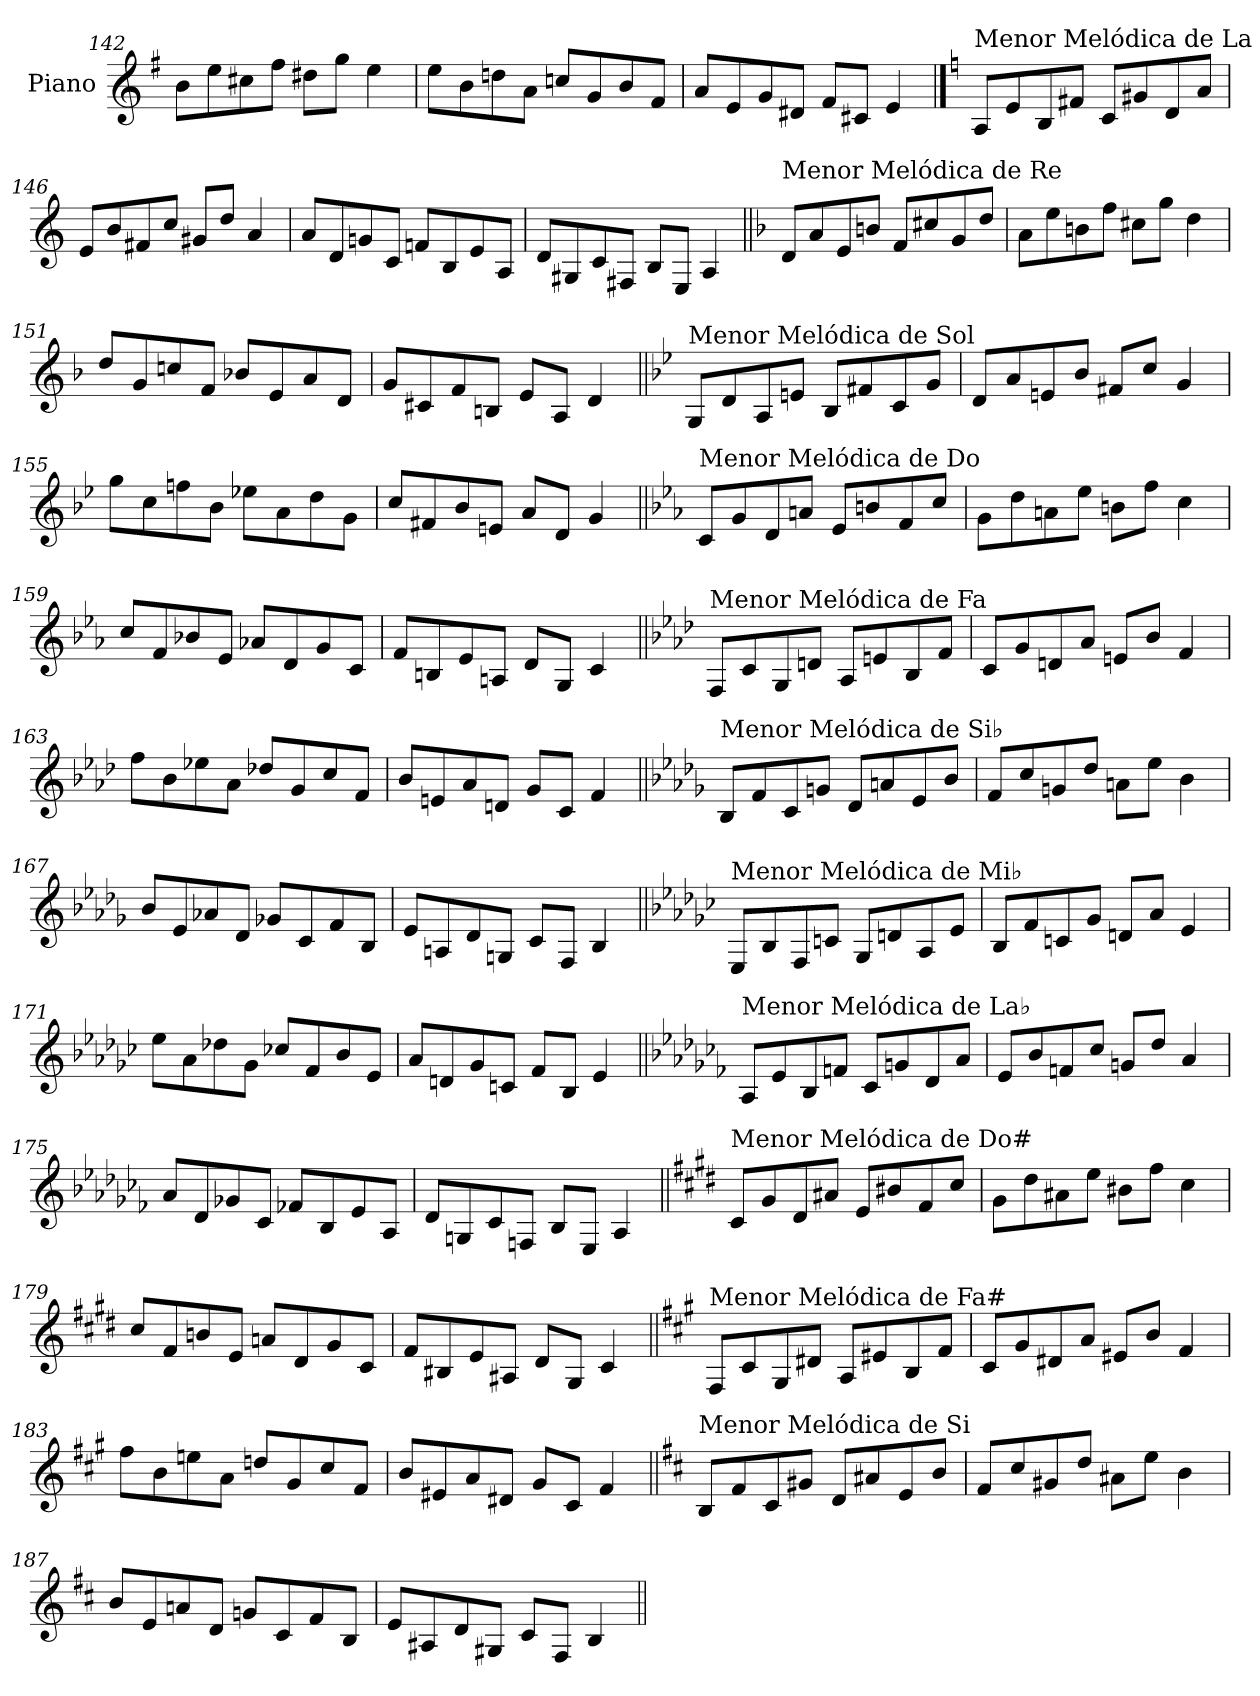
**kern
*part1
*staff1
*I"Piano
*I'Pno.
*clefG2
*k[f#]
=142
8b\L
8ee\
8cc#X\
8ff#\J
8dd#X\L
8gg\J
4ee\
=143
8ee\L
8b\
8ddn\
8a\J
8ccn/L
8g/
8b/
8f#/J
=144
8a/L
8e/
8g/
8d#X/J
8f#/L
8c#X/J
4e/
!!LO:PB:g=z
==145
*k[]
!LO:TX:a:t=Menor Melódica de La
8A/L
8e/
8B/
8f#X/J
8c/L
8g#X/
8d/
8a/J
=146
8e/L
8b/
8f#X/
8cc/J
8g#X/L
8dd/J
4a/
=147
8a/L
8d/
8gn/
8c/J
8fn/L
8B/
8e/
8A/J
=148
8d/L
8G#X/
8c/
8F#X/J
8B/L
8E/J
4A/
!!LO:LB:g=z
=149||
*k[b-]
!LO:TX:a:t=Menor Melódica de Re
8d/L
8a/
8e/
8bn/J
8f/L
8cc#X/
8g/
8dd/J
=150
8a\L
8ee\
8bn\
8ff\J
8cc#X\L
8gg\J
4dd\
=151
8dd/L
8g/
8ccn/
8f/J
8b-X/L
8e/
8a/
8d/J
=152
8g/L
8c#X/
8f/
8Bn/J
8e/L
8A/J
4d/
!!LO:LB:g=z
=153||
*k[b-e-]
!LO:TX:a:t=Menor Melódica de Sol
8G/L
8d/
8A/
8en/J
8B-/L
8f#X/
8c/
8g/J
=154
8d/L
8a/
8en/
8b-/J
8f#X/L
8cc/J
4g/
=155
8gg\L
8cc\
8ffn\
8b-\J
8ee-X\L
8a\
8dd\
8g\J
=156
8cc/L
8f#X/
8b-/
8en/J
8a/L
8d/J
4g/
!!LO:LB:g=z
=157||
*k[b-e-a-]
!LO:TX:a:t=Menor Melódica de Do
8c/L
8g/
8d/
8an/J
8e-/L
8bn/
8f/
8cc/J
=158
8g\L
8dd\
8an\
8ee-\J
8bn\L
8ff\J
4cc\
=159
8cc/L
8f/
8b-X/
8e-/J
8a-X/L
8d/
8g/
8c/J
=160
8f/L
8Bn/
8e-/
8An/J
8d/L
8G/J
4c/
!!LO:LB:g=z
=161||
*k[b-e-a-d-]
!LO:TX:a:t=Menor Melódica de Fa
8F/L
8c/
8G/
8dn/J
8A-/L
8en/
8B-/
8f/J
=162
8c/L
8g/
8dn/
8a-/J
8en/L
8b-/J
4f/
=163
8ff\L
8b-\
8ee-X\
8a-\J
8dd-X/L
8g/
8cc/
8f/J
=164
8b-/L
8en/
8a-/
8dn/J
8g/L
8c/J
4f/
!!LO:LB:g=z
=165||
*k[b-e-a-d-g-]
!LO:TX:a:t=Menor Melódica de Si♭
8B-/L
8f/
8c/
8gn/J
8d-/L
8an/
8e-/
8b-/J
=166
8f/L
8cc/
8gn/
8dd-/J
8an\L
8ee-\J
4b-\
=167
8b-/L
8e-/
8a-X/
8d-/J
8g-X/L
8c/
8f/
8B-/J
=168
8e-/L
8An/
8d-/
8Gn/J
8c/L
8F/J
4B-/
!!LO:LB:g=z
=169||
*k[b-e-a-d-g-c-]
!LO:TX:a:t=Menor Melódica de Mi♭
8E-/L
8B-/
8F/
8cn/J
8G-/L
8dn/
8A-/
8e-/J
=170
8B-/L
8f/
8cn/
8g-/J
8dn/L
8a-/J
4e-/
=171
8ee-\L
8a-\
8dd-X\
8g-\J
8cc-X/L
8f/
8b-/
8e-/J
=172
8a-/L
8dn/
8g-/
8cn/J
8f/L
8B-/J
4e-/
!!LO:LB:g=z
=173||
*k[b-e-a-d-g-c-f-]
!LO:TX:a:t=Menor Melódica de La♭
8A-/L
8e-/
8B-/
8fn/J
8c-/L
8gn/
8d-/
8a-/J
=174
8e-/L
8b-/
8fn/
8cc-/J
8gn/L
8dd-/J
4a-/
=175
8a-/L
8d-/
8g-X/
8c-/J
8f-X/L
8B-/
8e-/
8A-/J
=176
8d-/L
8Gn/
8c-/
8Fn/J
8B-/L
8E-/J
4A-/
!!LO:LB:g=z
=177||
*k[f#c#g#d#]
!LO:TX:a:t=Menor Melódica de Do#
8c#/L
8g#/
8d#/
8a#X/J
8e/L
8b#X/
8f#/
8cc#/J
=178
8g#\L
8dd#\
8a#X\
8ee\J
8b#X\L
8ff#\J
4cc#\
=179
8cc#/L
8f#/
8bn/
8e/J
8an/L
8d#/
8g#/
8c#/J
=180
8f#/L
8B#X/
8e/
8A#X/J
8d#/L
8G#/J
4c#/
!!LO:LB:g=z
=181||
*k[f#c#g#]
!LO:TX:a:t=Menor Melódica de Fa#
8F#/L
8c#/
8G#/
8d#X/J
8A/L
8e#X/
8B/
8f#/J
=182
8c#/L
8g#/
8d#X/
8a/J
8e#X/L
8b/J
4f#/
=183
8ff#\L
8b\
8een\
8a\J
8ddn/L
8g#/
8cc#/
8f#/J
=184
8b/L
8e#X/
8a/
8d#X/J
8g#/L
8c#/J
4f#/
!!LO:LB:g=z
=185||
*k[f#c#]
!LO:TX:a:t=Menor Melódica de Si
8B/L
8f#/
8c#/
8g#X/J
8d/L
8a#X/
8e/
8b/J
=186
8f#/L
8cc#/
8g#X/
8dd/J
8a#X\L
8ee\J
4b\
=187
8b/L
8e/
8an/
8d/J
8gn/L
8c#/
8f#/
8B/J
=188
8e/L
8A#X/
8d/
8G#X/J
8c#/L
8F#/J
4B/
=||
*-
